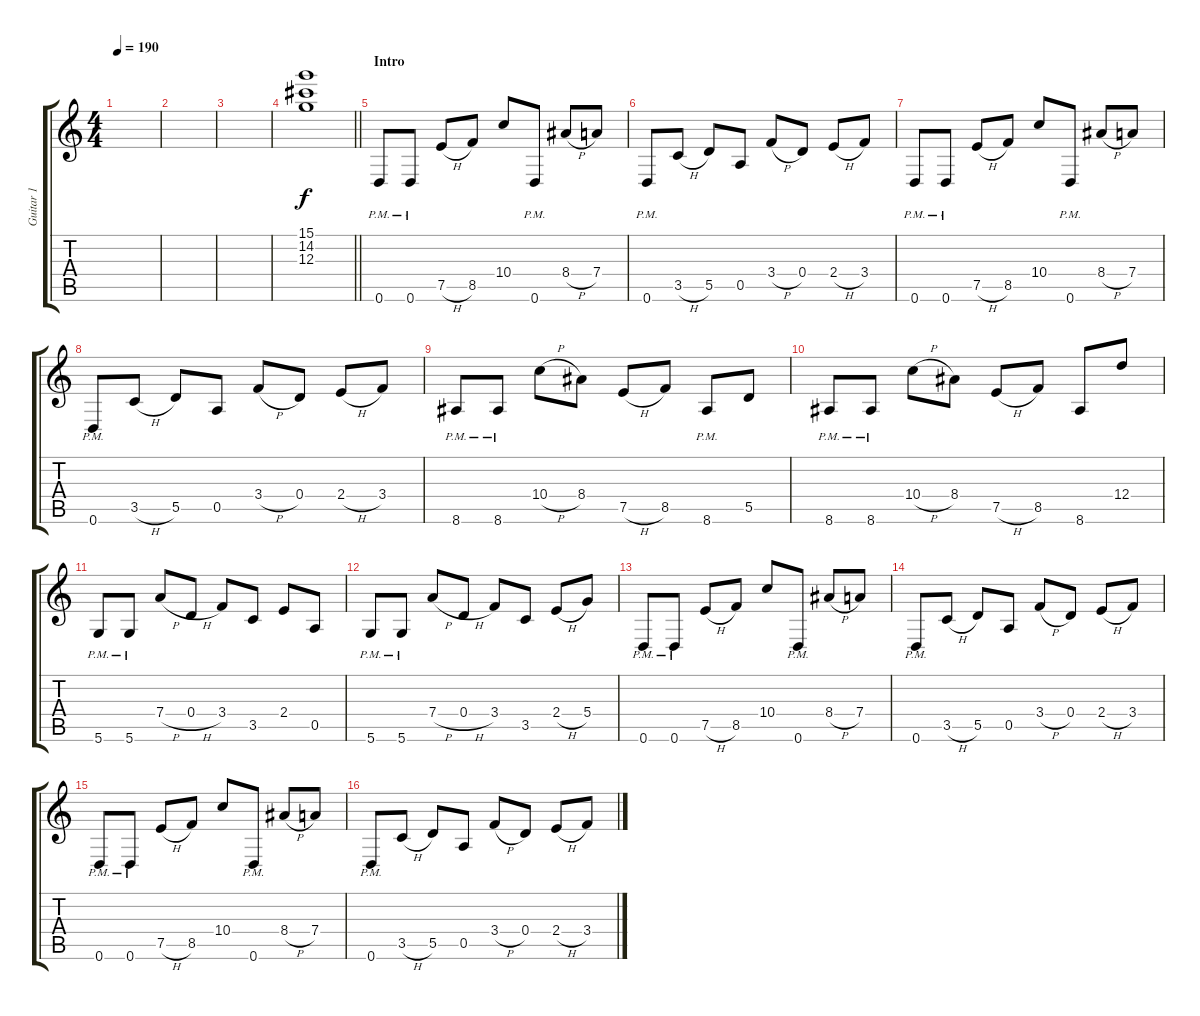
\track ("Guitar 1" "Guitar 1") {instrument distortionguitar}
\staff {score tabs}
\tuning (E4 B3 G3 D3 A2 D2) {hide}
\ts (4 4)
\tempo 190
\clef g2
\ks c
|
|
|
\barLineRight lightlight
(15.1 14.2 12.3).1{volume 13 instrument reversecymbal} |
\section ("" "Intro")
0.6{pm}.8{volume 13 instrument distortionguitar} 0.6{pm}.8 7.5{h}.8 8.5.8 10.4.8 0.6{pm}.8 8.4{h}.8 7.4.8 |
0.6{pm}.8 3.5{h}.8 5.5.8 0.5.8 3.4{h}.8 0.4.8 2.4{h}.8 3.4.8 |
0.6{pm}.8 0.6{pm}.8 7.5{h}.8 8.5.8 10.4.8 0.6{pm}.8 8.4{h}.8 7.4.8 |
0.6{pm}.8 3.5{h}.8 5.5.8 0.5.8 3.4{h}.8 0.4.8 2.4{h}.8 3.4.8 |
8.6{pm}.8 8.6{pm}.8 10.4{h}.8 8.4.8 7.5{h}.8 8.5.8 8.6{pm}.8 5.5.8 |
8.6{pm}.8 8.6{pm}.8 10.4{h}.8 8.4.8 7.5{h}.8 8.5.8 8.6.8 12.4.8 |
5.6{pm}.8 5.6{pm}.8 7.4{h}.8 0.4{h}.8 3.4.8 3.5.8 2.4.8 0.5.8 |
5.6{pm}.8 5.6{pm}.8 7.4{h}.8 0.4{h}.8 3.4.8 3.5.8 2.4{h}.8 5.4.8 |
0.6{pm}.8 0.6{pm}.8 7.5{h}.8 8.5.8 10.4.8 0.6{pm}.8 8.4{h}.8 7.4.8 |
0.6{pm}.8 3.5{h}.8 5.5.8 0.5.8 3.4{h}.8 0.4.8 2.4{h}.8 3.4.8 |
0.6{pm}.8 0.6{pm}.8 7.5{h}.8 8.5.8 10.4.8 0.6{pm}.8 8.4{h}.8 7.4.8 |
0.6{pm}.8 3.5{h}.8 5.5.8 0.5.8 3.4{h}.8 0.4.8 2.4{h}.8 3.4.8
